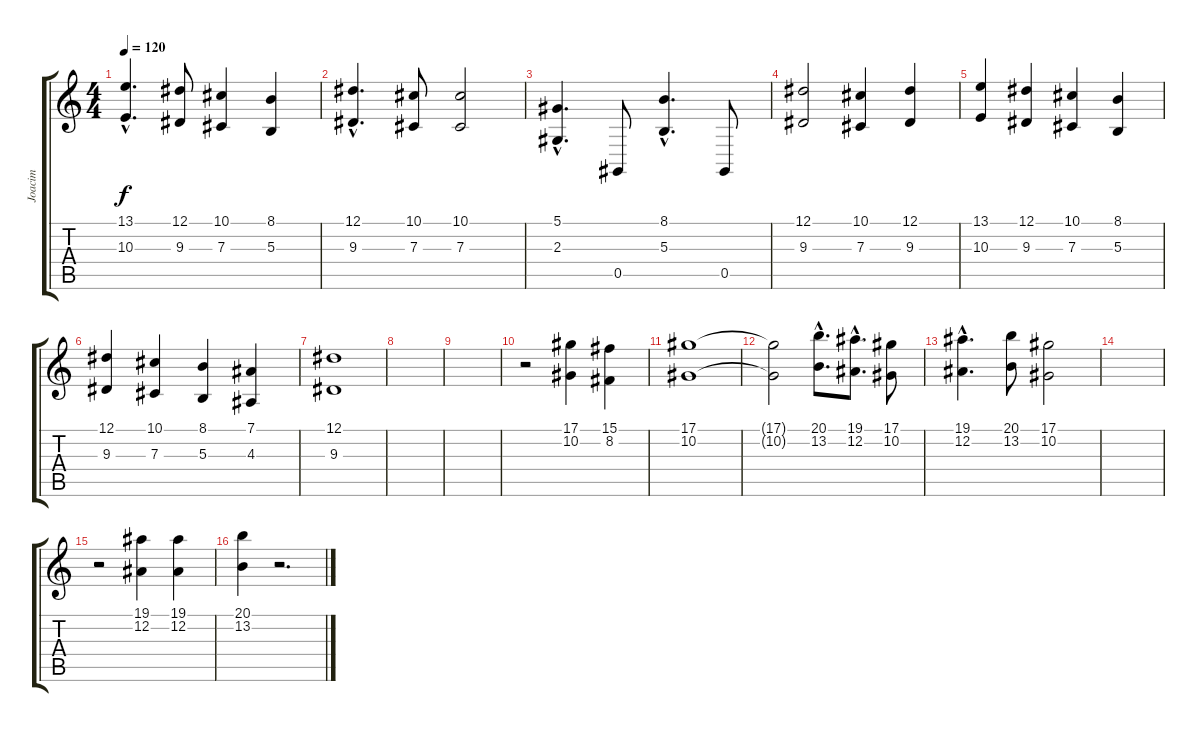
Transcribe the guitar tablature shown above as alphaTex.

\track ("Joacim" "Joacim") {instrument lead1square}
\staff {score tabs}
\tuning (Eb4 Bb3 Gb3 Db3 Ab2 Eb2) {hide}
\ts (4 4)
\tempo 120
\clef g2
\ks c
(13.1{hac} 10.3{hac}).4{d dy f} (12.1 9.3).8 (10.1 7.3).4 (8.1 5.3).4 |
(12.1{hac} 9.3{hac}).4{d} (10.1 7.3).8 (10.1 7.3).2 |
(5.1{hac} 2.3{hac}).4{d} 0.5.8 (8.1{hac} 5.3{hac}).4{d} 0.5.8 |
(12.1 9.3).2 (10.1 7.3).4 (12.1 9.3).4 |
(13.1 10.3).4 (12.1 9.3).4 (10.1 7.3).4 (8.1 5.3).4 |
(12.1 9.3).4 (10.1 7.3).4 (8.1 5.3).4 (7.1 4.3).4 |
(12.1 9.3).1 |
|
|
r.2 (17.1 10.2).4 (15.1 8.2).4 |
(17.1 10.2).1 |
(17.1{t} 10.2{t}).2 (20.1{hac} 13.2{hac}).8{d} (19.1{hac} 12.2{hac}).8{d} (17.1 10.2).8 |
(19.1{hac} 12.2{hac}).4{d} (20.1 13.2).8 (17.1 10.2).2 |
|
r.2 (19.1 12.2).4 (19.1 12.2).4 |
(20.1 13.2).4 r.2{d}
